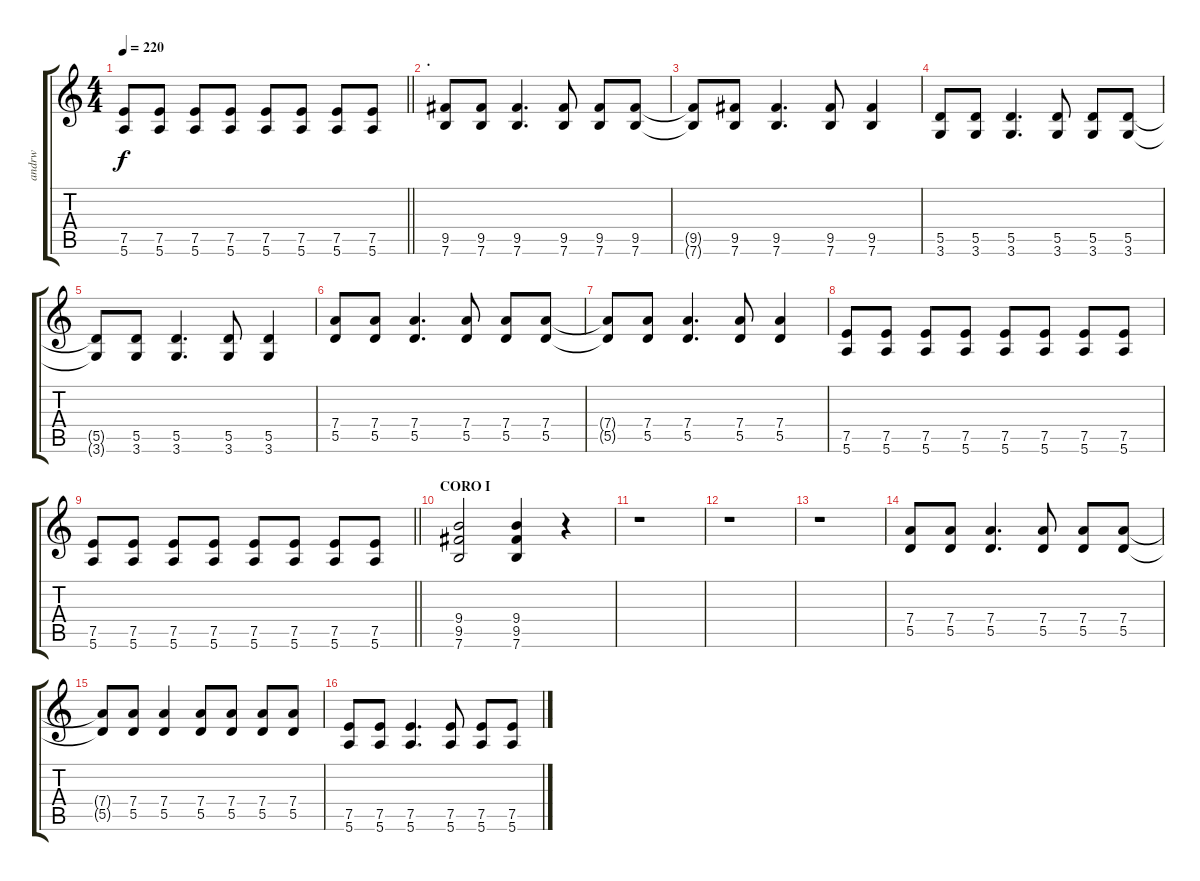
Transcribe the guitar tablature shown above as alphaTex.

\track ("andrw" "andrw") {instrument distortionguitar}
\staff {score tabs}
\tuning (E4 B3 G3 D3 A2 E2) {hide}
\ts (4 4)
\tempo 220
\clef g2
\barLineRight lightlight
\ks c
(7.5 5.6).8{dy f} (7.5 5.6).8 (7.5 5.6).8 (7.5 5.6).8 (7.5 5.6).8 (7.5 5.6).8 (7.5 5.6).8 (7.5 5.6).8 |
\section ("" ".")
(9.5 7.6).8 (9.5 7.6).8 (9.5 7.6).4{d} (9.5 7.6).8 (9.5 7.6).8 (9.5 7.6).8 |
(9.5{t} 7.6{t}).8 (9.5 7.6).8 (9.5 7.6).4{d} (9.5 7.6).8 (9.5 7.6).4 |
(5.5 3.6).8 (5.5 3.6).8 (5.5 3.6).4{d} (5.5 3.6).8 (5.5 3.6).8 (5.5 3.6).8 |
(5.5{t} 3.6{t}).8 (5.5 3.6).8 (5.5 3.6).4{d} (5.5 3.6).8 (5.5 3.6).4 |
(7.4 5.5).8 (7.4 5.5).8 (7.4 5.5).4{d} (7.4 5.5).8 (7.4 5.5).8 (7.4 5.5).8 |
(7.4{t} 5.5{t}).8 (7.4 5.5).8 (7.4 5.5).4{d} (7.4 5.5).8 (7.4 5.5).4 |
(7.5 5.6).8 (7.5 5.6).8 (7.5 5.6).8 (7.5 5.6).8 (7.5 5.6).8 (7.5 5.6).8 (7.5 5.6).8 (7.5 5.6).8 |
\barLineRight lightlight
(7.5 5.6).8 (7.5 5.6).8 (7.5 5.6).8 (7.5 5.6).8 (7.5 5.6).8 (7.5 5.6).8 (7.5 5.6).8 (7.5 5.6).8 |
\section ("" "CORO I")
(9.4 9.5 7.6).2 (9.4 9.5 7.6).4 r.4 |
r.1 |
r.1 |
r.1 |
(7.4 5.5).8 (7.4 5.5).8 (7.4 5.5).4{d} (7.4 5.5).8 (7.4 5.5).8 (7.4 5.5).8 |
(7.4{t} 5.5{t}).8 (7.4 5.5).8 (7.4 5.5).4 (7.4 5.5).8 (7.4 5.5).8 (7.4 5.5).8 (7.4 5.5).8 |
(7.5 5.6).8 (7.5 5.6).8 (7.5 5.6).4{d} (7.5 5.6).8 (7.5 5.6).8 (7.5 5.6).8
